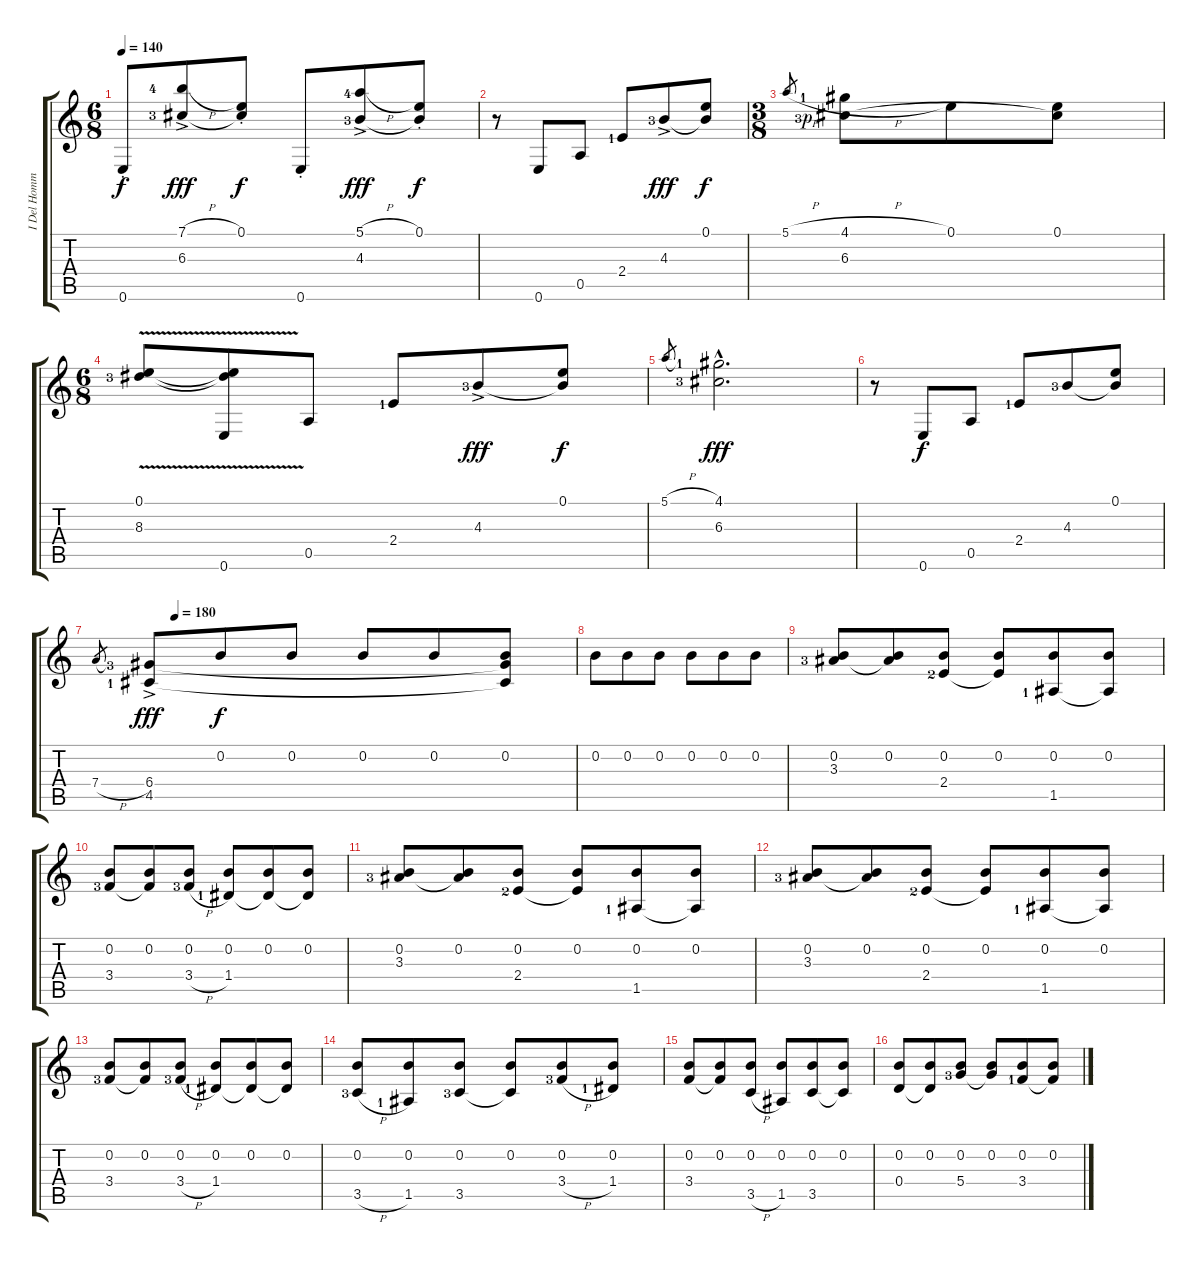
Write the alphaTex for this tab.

\track ("I Del Hommenaje A Falla" "I Del Homm") {instrument acousticguitarnylon}
\staff {score tabs}
\tuning (E4 B3 G3 D3 A2 E2) {hide}
\ts (6 8)
\tempo 140
\clef g2
\ks c
0.6{st}.8{dy f} (7.1{h ac lf 5} 6.3{lf 4}).8{dy fff} (0.1{st} 6.3{t}).8{dy f} 0.6{st}.8 (5.1{h ac lf 5} 4.3{lf 4}).8{dy fff} (0.1{st} 4.3{t}).8{dy f} |
r.8 0.6.8 0.5.8 2.4{lf 2}.8 4.3{ac lf 4}.8{dy fff} (0.1 4.3{t}).8{dy f} |
\ts (3 8)
5.1{h}.8{gr} (4.1{h lf 2} 6.3{lf 4 rf 1}).8 0.1.8 (0.1 6.3{t}).8 |
\ts (6 8)
(0.1 8.3{v lf 4}).8 (0.1{t} 8.3{t} 0.6).8 0.5.8 2.4{lf 2}.8 4.3{ac lf 4}.8{dy fff} (0.1 4.3{t}).8{dy f} |
5.1{h}.8{gr} (4.1{hac lf 2} 6.3{hac lf 4}).2{d dy fff} |
r.8 0.6.8{dy f} 0.5.8 2.4{lf 2}.8 4.3{lf 4}.8 (0.1 4.3{t}).8 |
\tempo (180 0.16666666666666666)
7.4{h}.8{gr} (6.4{lf 4} 4.5{ac lf 2}).8{dy fff} 0.2.8{dy f} 0.2.8 0.2.8 0.2.8 (0.2 6.4{t} 4.5{t}).8 |
0.2.8 0.2.8 0.2.8 0.2.8 0.2.8 0.2.8 |
(0.2 3.3{lf 4}).8 (0.2 3.3{t}).8 (0.2 2.4{lf 3}).8 (0.2 2.4{t}).8 (0.2 1.5{lf 2}).8 (0.2 1.5{t}).8 |
(0.2 3.4{lf 4}).8 (0.2 3.4{t}).8 (0.2 3.4{h lf 4}).8 (0.2 1.4{lf 2}).8 (0.2 1.4{t}).8 (0.2 1.4{t}).8 |
(0.2 3.3{lf 4}).8 (0.2 3.3{t}).8 (0.2 2.4{lf 3}).8 (0.2 2.4{t}).8 (0.2 1.5{lf 2}).8 (0.2 1.5{t}).8 |
(0.2 3.3{lf 4}).8 (0.2 3.3{t}).8 (0.2 2.4{lf 3}).8 (0.2 2.4{t}).8 (0.2 1.5{lf 2}).8 (0.2 1.5{t}).8 |
(0.2 3.4{lf 4}).8 (0.2 3.4{t}).8 (0.2 3.4{h lf 4}).8 (0.2 1.4{lf 2}).8 (0.2 1.4{t}).8 (0.2 1.4{t}).8 |
(0.2 3.5{h lf 4}).8 (0.2 1.5{lf 2}).8 (0.2 3.5{lf 4}).8 (0.2 3.5{t}).8 (0.2 3.4{h lf 4}).8 (0.2 1.4{lf 2}).8 |
(0.2 3.4).8 (0.2 3.4{t}).8 (0.2 3.5{h}).8 (0.2 1.5).8 (0.2 3.5).8 (0.2 3.5{t}).8 |
(0.2 0.4).8 (0.2 0.4{t}).8 (0.2 5.4{lf 4}).8 (0.2 5.4{t}).8 (0.2 3.4{lf 2}).8 (0.2 3.4{t}).8
